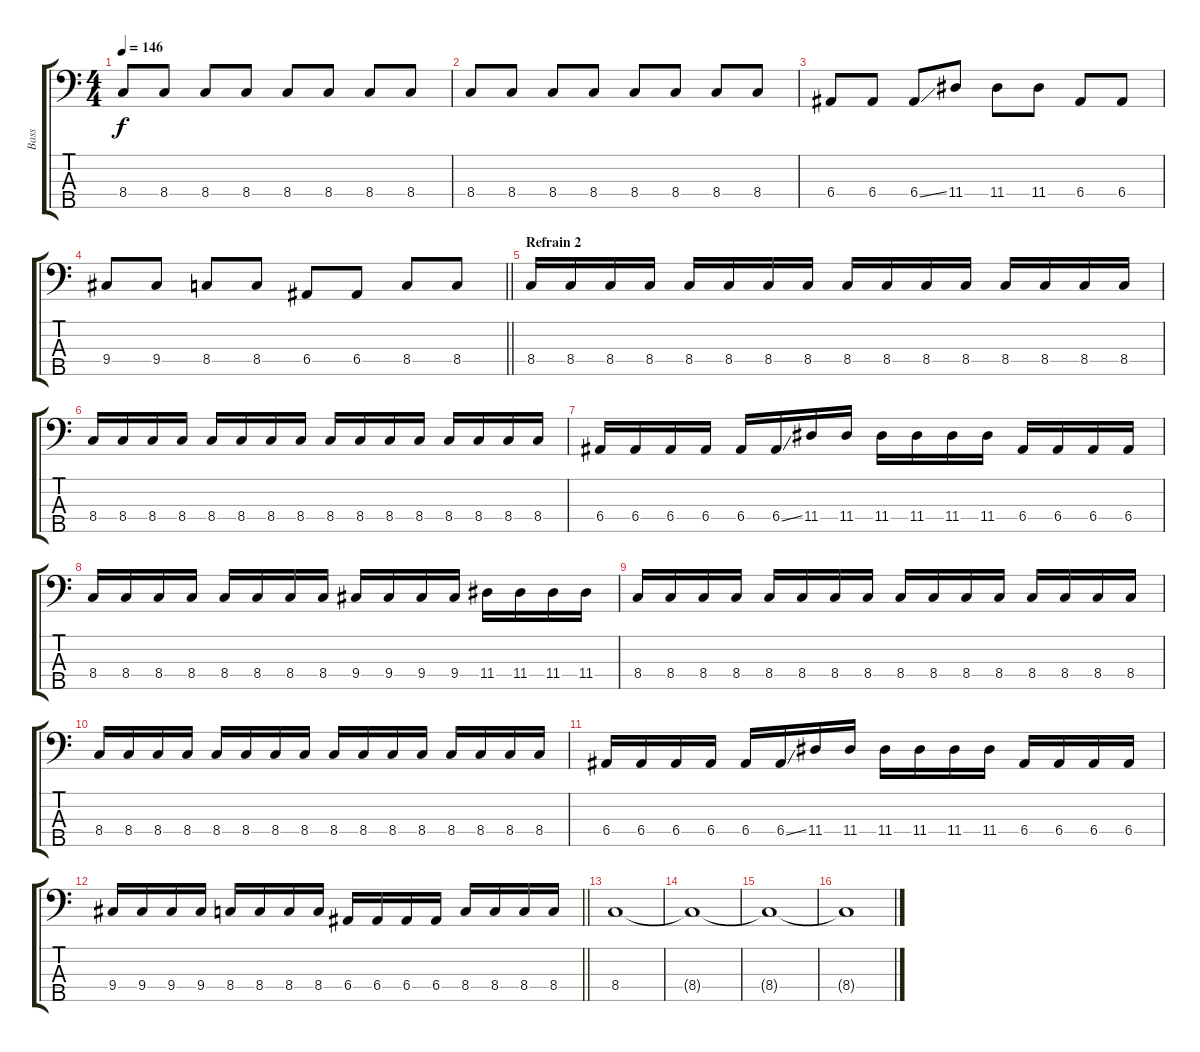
\track ("Bass" "Bass") {instrument electricbasspick}
\staff {score tabs}
\tuning (G2 D2 A1 E1 B0) {hide}
\ts (4 4)
\tempo 146
\clef f4
\ks c
8.4.8{dy f} 8.4.8 8.4.8 8.4.8 8.4.8 8.4.8 8.4.8 8.4.8 |
8.4.8 8.4.8 8.4.8 8.4.8 8.4.8 8.4.8 8.4.8 8.4.8 |
6.4.8 6.4.8 6.4{ss}.8 11.4.8 11.4.8 11.4.8 6.4.8 6.4.8 |
\barLineRight lightlight
9.4.8 9.4.8 8.4.8 8.4.8 6.4.8 6.4.8 8.4.8 8.4.8 |
\section ("" "Refrain 2")
8.4.16 8.4.16 8.4.16 8.4.16 8.4.16 8.4.16 8.4.16 8.4.16 8.4.16 8.4.16 8.4.16 8.4.16 8.4.16 8.4.16 8.4.16 8.4.16 |
8.4.16 8.4.16 8.4.16 8.4.16 8.4.16 8.4.16 8.4.16 8.4.16 8.4.16 8.4.16 8.4.16 8.4.16 8.4.16 8.4.16 8.4.16 8.4.16 |
6.4.16 6.4.16 6.4.16 6.4.16 6.4.16 6.4{ss}.16 11.4.16 11.4.16 11.4.16 11.4.16 11.4.16 11.4.16 6.4.16 6.4.16 6.4.16 6.4.16 |
8.4.16 8.4.16 8.4.16 8.4.16 8.4.16 8.4.16 8.4.16 8.4.16 9.4.16 9.4.16 9.4.16 9.4.16 11.4.16 11.4.16 11.4.16 11.4.16 |
8.4.16 8.4.16 8.4.16 8.4.16 8.4.16 8.4.16 8.4.16 8.4.16 8.4.16 8.4.16 8.4.16 8.4.16 8.4.16 8.4.16 8.4.16 8.4.16 |
8.4.16 8.4.16 8.4.16 8.4.16 8.4.16 8.4.16 8.4.16 8.4.16 8.4.16 8.4.16 8.4.16 8.4.16 8.4.16 8.4.16 8.4.16 8.4.16 |
6.4.16 6.4.16 6.4.16 6.4.16 6.4.16 6.4{ss}.16 11.4.16 11.4.16 11.4.16 11.4.16 11.4.16 11.4.16 6.4.16 6.4.16 6.4.16 6.4.16 |
\barLineRight lightlight
9.4.16 9.4.16 9.4.16 9.4.16 8.4.16 8.4.16 8.4.16 8.4.16 6.4.16 6.4.16 6.4.16 6.4.16 8.4.16 8.4.16 8.4.16 8.4.16 |
8.4.1{volume 0} |
8.4{t}.1 |
8.4{t}.1 |
8.4{t}.1
